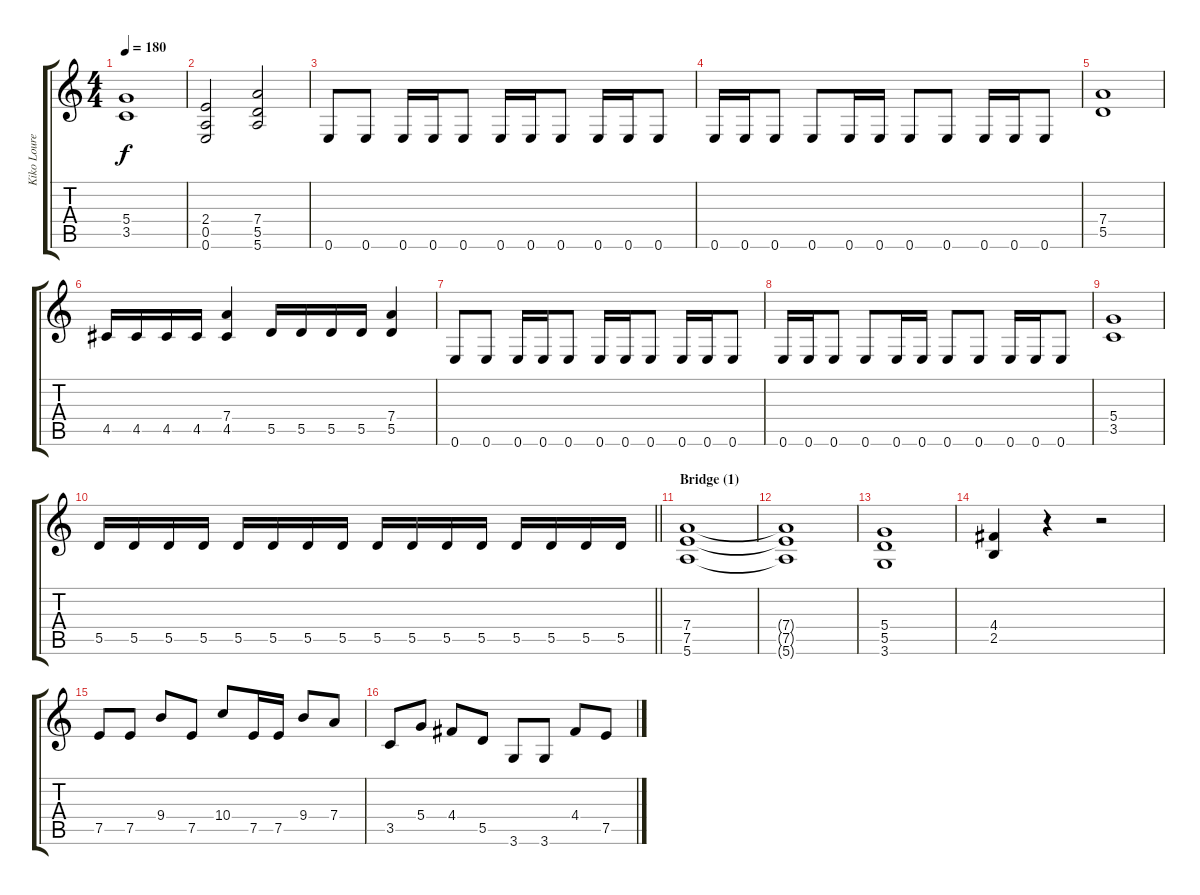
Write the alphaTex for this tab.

\track ("Kiko Loureiro" "Kiko Loure") {instrument distortionguitar}
\staff {score tabs}
\tuning (E4 B3 G3 D3 A2 E2) {hide}
\ts (4 4)
\tempo 180
\clef g2
\ks c
(5.4 3.5).1{dy f} |
(2.4 0.5 0.6).2 (7.4 5.5 5.6).2 |
0.6.8 0.6.8 0.6.16 0.6.16 0.6.8 0.6.16 0.6.16 0.6.8 0.6.16 0.6.16 0.6.8 |
0.6.16 0.6.16 0.6.8 0.6.8 0.6.16 0.6.16 0.6.8 0.6.8 0.6.16 0.6.16 0.6.8 |
(7.4 5.5).1 |
4.5.16 4.5.16 4.5.16 4.5.16 (7.4 4.5).4 5.5.16 5.5.16 5.5.16 5.5.16 (7.4 5.5).4 |
0.6.8 0.6.8 0.6.16 0.6.16 0.6.8 0.6.16 0.6.16 0.6.8 0.6.16 0.6.16 0.6.8 |
0.6.16 0.6.16 0.6.8 0.6.8 0.6.16 0.6.16 0.6.8 0.6.8 0.6.16 0.6.16 0.6.8 |
(5.4 3.5).1 |
\barLineRight lightlight
5.5.16 5.5.16 5.5.16 5.5.16 5.5.16 5.5.16 5.5.16 5.5.16 5.5.16 5.5.16 5.5.16 5.5.16 5.5.16 5.5.16 5.5.16 5.5.16 |
\section ("" "Bridge (1)")
(7.4 7.5 5.6).1 |
(7.4{t} 7.5{t} 5.6{t}).1 |
(5.4 5.5 3.6).1 |
(4.4 2.5).4 r.4 r.2 |
7.5.8 7.5.8 9.4.8 7.5.8 10.4.8 7.5.16 7.5.16 9.4.8 7.4.8 |
3.5.8 5.4.8 4.4.8 5.5.8 3.6.8 3.6.8 4.4.8 7.5.8
